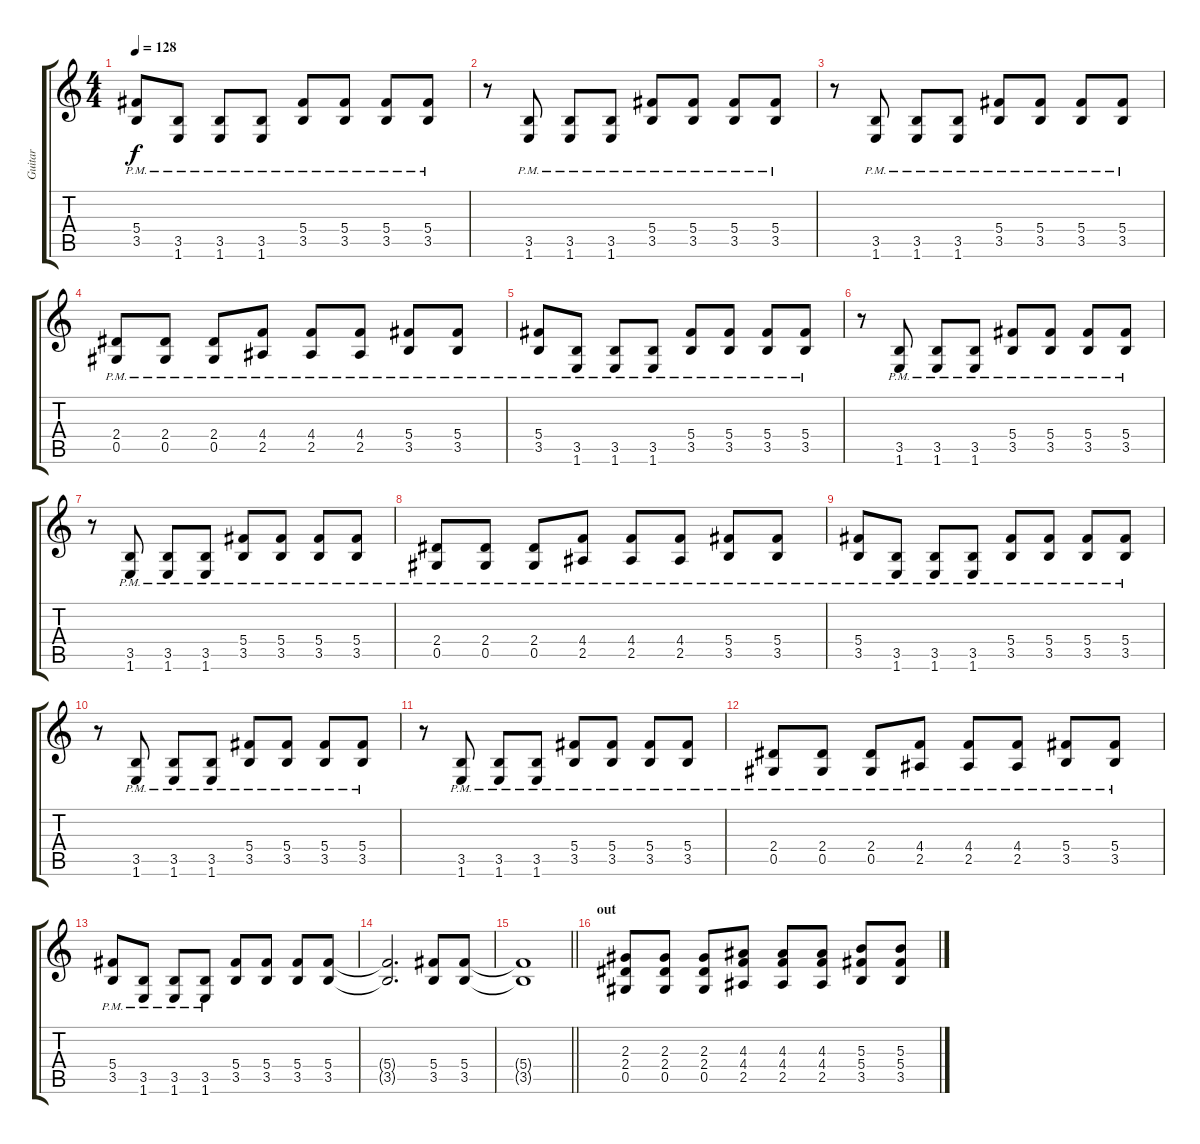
\track ("Guitar" "Guitar") {instrument distortionguitar}
\staff {score tabs}
\tuning (Eb4 Bb3 Gb3 Db3 Ab2 Eb2) {hide}
\ts (4 4)
\tempo 128
\clef g2
\ks c
(5.4{pm} 3.5{pm}).8{dy f} (3.5{pm} 1.6{pm}).8 (3.5{pm} 1.6{pm}).8 (3.5{pm} 1.6{pm}).8 (5.4{pm} 3.5{pm}).8 (5.4{pm} 3.5{pm}).8 (5.4{pm} 3.5{pm}).8 (5.4{pm} 3.5{pm}).8 |
r.8 (3.5{pm} 1.6{pm}).8 (3.5{pm} 1.6{pm}).8 (3.5{pm} 1.6{pm}).8 (5.4{pm} 3.5{pm}).8 (5.4{pm} 3.5{pm}).8 (5.4{pm} 3.5{pm}).8 (5.4{pm} 3.5{pm}).8 |
r.8 (3.5{pm} 1.6{pm}).8 (3.5{pm} 1.6{pm}).8 (3.5{pm} 1.6{pm}).8 (5.4{pm} 3.5{pm}).8 (5.4{pm} 3.5{pm}).8 (5.4{pm} 3.5{pm}).8 (5.4{pm} 3.5{pm}).8 |
(2.4{pm} 0.5{pm}).8 (2.4{pm} 0.5{pm}).8 (2.4{pm} 0.5{pm}).8 (4.4{pm} 2.5{pm}).8 (4.4{pm} 2.5{pm}).8 (4.4{pm} 2.5{pm}).8 (5.4{pm} 3.5{pm}).8 (5.4{pm} 3.5{pm}).8 |
(5.4{pm} 3.5{pm}).8 (3.5{pm} 1.6{pm}).8 (3.5{pm} 1.6{pm}).8 (3.5{pm} 1.6{pm}).8 (5.4{pm} 3.5{pm}).8 (5.4{pm} 3.5{pm}).8 (5.4{pm} 3.5{pm}).8 (5.4{pm} 3.5{pm}).8 |
r.8 (3.5{pm} 1.6{pm}).8 (3.5{pm} 1.6{pm}).8 (3.5{pm} 1.6{pm}).8 (5.4{pm} 3.5{pm}).8 (5.4{pm} 3.5{pm}).8 (5.4{pm} 3.5{pm}).8 (5.4{pm} 3.5{pm}).8 |
r.8 (3.5{pm} 1.6{pm}).8 (3.5{pm} 1.6{pm}).8 (3.5{pm} 1.6{pm}).8 (5.4{pm} 3.5{pm}).8 (5.4{pm} 3.5{pm}).8 (5.4{pm} 3.5{pm}).8 (5.4{pm} 3.5{pm}).8 |
(2.4{pm} 0.5{pm}).8 (2.4{pm} 0.5{pm}).8 (2.4{pm} 0.5{pm}).8 (4.4{pm} 2.5{pm}).8 (4.4{pm} 2.5{pm}).8 (4.4{pm} 2.5{pm}).8 (5.4{pm} 3.5{pm}).8 (5.4{pm} 3.5{pm}).8 |
(5.4{pm} 3.5{pm}).8 (3.5{pm} 1.6{pm}).8 (3.5{pm} 1.6{pm}).8 (3.5{pm} 1.6{pm}).8 (5.4{pm} 3.5{pm}).8 (5.4{pm} 3.5{pm}).8 (5.4{pm} 3.5{pm}).8 (5.4{pm} 3.5{pm}).8 |
r.8 (3.5{pm} 1.6{pm}).8 (3.5{pm} 1.6{pm}).8 (3.5{pm} 1.6{pm}).8 (5.4{pm} 3.5{pm}).8 (5.4{pm} 3.5{pm}).8 (5.4{pm} 3.5{pm}).8 (5.4{pm} 3.5{pm}).8 |
r.8 (3.5{pm} 1.6{pm}).8 (3.5{pm} 1.6{pm}).8 (3.5{pm} 1.6{pm}).8 (5.4{pm} 3.5{pm}).8 (5.4{pm} 3.5{pm}).8 (5.4{pm} 3.5{pm}).8 (5.4{pm} 3.5{pm}).8 |
(2.4{pm} 0.5{pm}).8 (2.4{pm} 0.5{pm}).8 (2.4{pm} 0.5{pm}).8 (4.4{pm} 2.5{pm}).8 (4.4{pm} 2.5{pm}).8 (4.4{pm} 2.5{pm}).8 (5.4{pm} 3.5{pm}).8 (5.4{pm} 3.5{pm}).8 |
(5.4{pm} 3.5{pm}).8 (3.5{pm} 1.6{pm}).8 (3.5{pm} 1.6{pm}).8 (3.5{pm} 1.6{pm}).8 (5.4 3.5).8 (5.4 3.5).8 (5.4 3.5).8 (5.4 3.5).8 |
(5.4{t} 3.5{t}).2{d} (5.4 3.5).8 (5.4 3.5).8 |
\barLineRight lightlight
(5.4{t} 3.5{t}).1 |
\section ("" "out")
(2.3 2.4 0.5).8 (2.3 2.4 0.5).8 (2.3 2.4 0.5).8 (4.3 4.4 2.5).8 (4.3 4.4 2.5).8 (4.3 4.4 2.5).8 (5.3 5.4 3.5).8 (5.3 5.4 3.5).8
